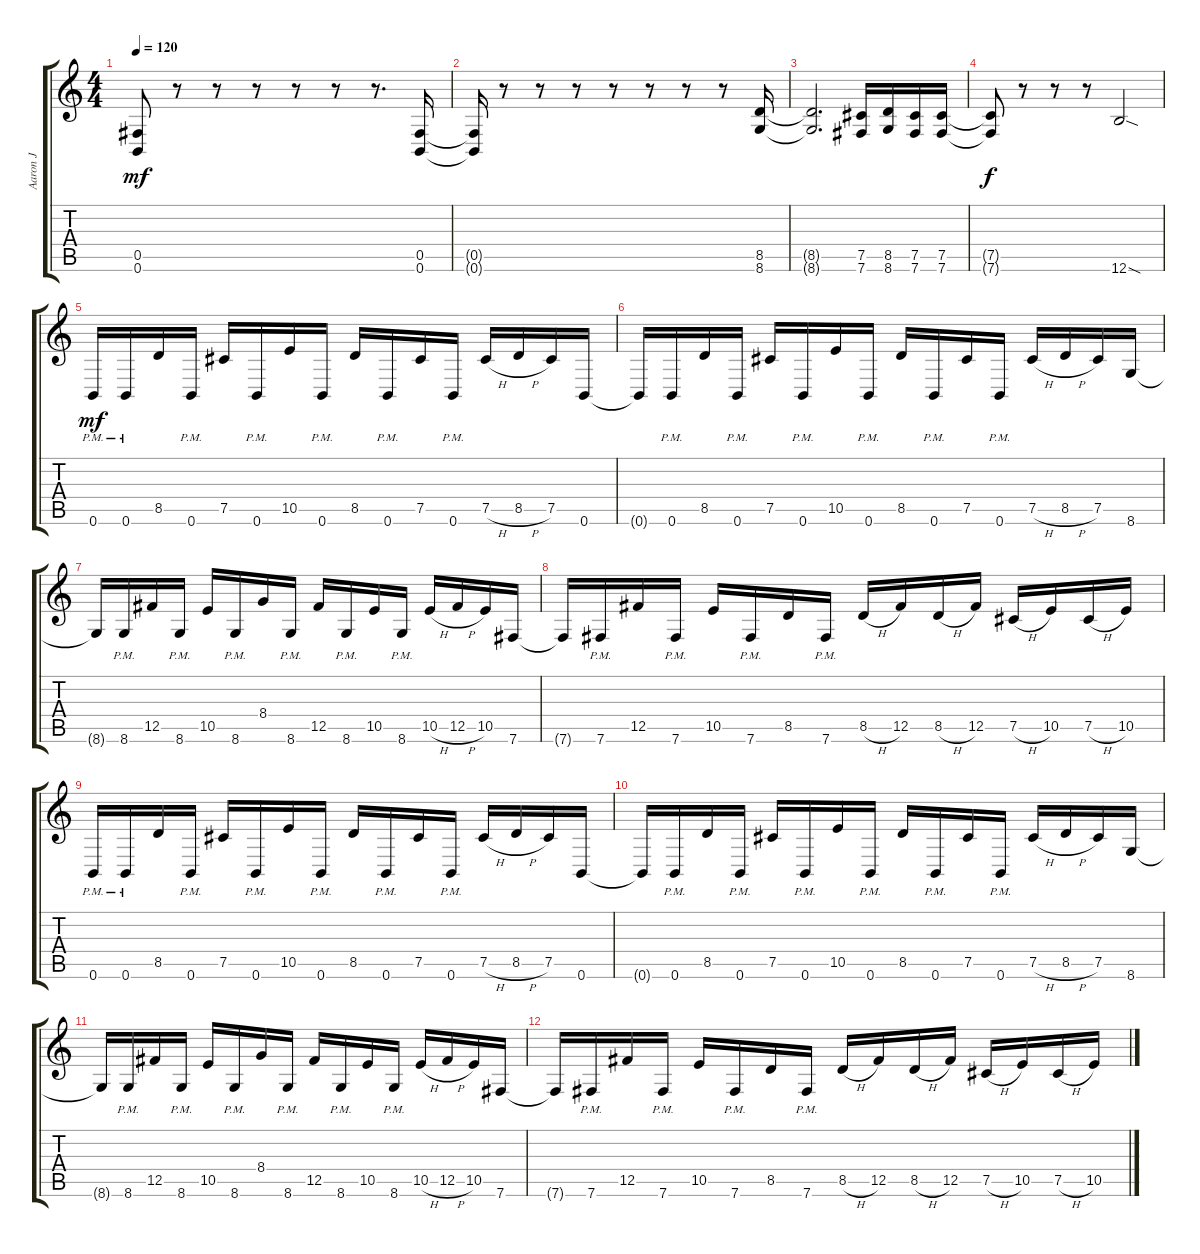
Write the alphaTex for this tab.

\track ("Aaron J" "Aaron J") {instrument distortionguitar}
\staff {score tabs}
\tuning (Db4 Ab3 E3 B2 Gb2 B1) {hide}
\ts (4 4)
\tempo 120
\clef g2
\ks c
(0.5 0.6).8{dy mf} r.8 r.8 r.8 r.8 r.8 r.8{d} (0.5 0.6).16 |
(0.5{t} 0.6{t}).16 r.8 r.8 r.8 r.8 r.8 r.8 r.8 (8.5 8.6).16 |
(8.5{t} 8.6{t}).2{d} (7.5 7.6).16 (8.5 8.6).16 (7.5 7.6).16 (7.5 7.6).16 |
(7.5{t} 7.6{t}).8{dy f} r.8 r.8 r.8 12.6{sod}.2 |
0.6{pm}.16{dy mf} 0.6{pm}.16 8.5.16 0.6{pm}.16 7.5.16 0.6{pm}.16 10.5.16 0.6{pm}.16 8.5.16 0.6{pm}.16 7.5.16 0.6{pm}.16 7.5{h}.16 8.5{h}.16 7.5.16 0.6.16 |
0.6{t}.16 0.6{pm}.16 8.5.16 0.6{pm}.16 7.5.16 0.6{pm}.16 10.5.16 0.6{pm}.16 8.5.16 0.6{pm}.16 7.5.16 0.6{pm}.16 7.5{h}.16 8.5{h}.16 7.5.16 8.6.16 |
8.6{t}.16 8.6{pm}.16 12.5.16 8.6{pm}.16 10.5.16 8.6{pm}.16 8.4.16 8.6{pm}.16 12.5.16 8.6{pm}.16 10.5.16 8.6{pm}.16 10.5{h}.16 12.5{h}.16 10.5.16 7.6.16 |
7.6{t}.16 7.6{pm}.16 12.5.16 7.6{pm}.16 10.5.16 7.6{pm}.16 8.5.16 7.6{pm}.16 8.5{h}.16 12.5.16 8.5{h}.16 12.5.16 7.5{h}.16 10.5.16 7.5{h}.16 10.5.16 |
0.6{pm}.16 0.6{pm}.16 8.5.16 0.6{pm}.16 7.5.16 0.6{pm}.16 10.5.16 0.6{pm}.16 8.5.16 0.6{pm}.16 7.5.16 0.6{pm}.16 7.5{h}.16 8.5{h}.16 7.5.16 0.6.16 |
0.6{t}.16 0.6{pm}.16 8.5.16 0.6{pm}.16 7.5.16 0.6{pm}.16 10.5.16 0.6{pm}.16 8.5.16 0.6{pm}.16 7.5.16 0.6{pm}.16 7.5{h}.16 8.5{h}.16 7.5.16 8.6.16 |
8.6{t}.16 8.6{pm}.16 12.5.16 8.6{pm}.16 10.5.16 8.6{pm}.16 8.4.16 8.6{pm}.16 12.5.16 8.6{pm}.16 10.5.16 8.6{pm}.16 10.5{h}.16 12.5{h}.16 10.5.16 7.6.16 |
7.6{t}.16 7.6{pm}.16 12.5.16 7.6{pm}.16 10.5.16 7.6{pm}.16 8.5.16 7.6{pm}.16 8.5{h}.16 12.5.16 8.5{h}.16 12.5.16 7.5{h}.16 10.5.16 7.5{h}.16 10.5.16
